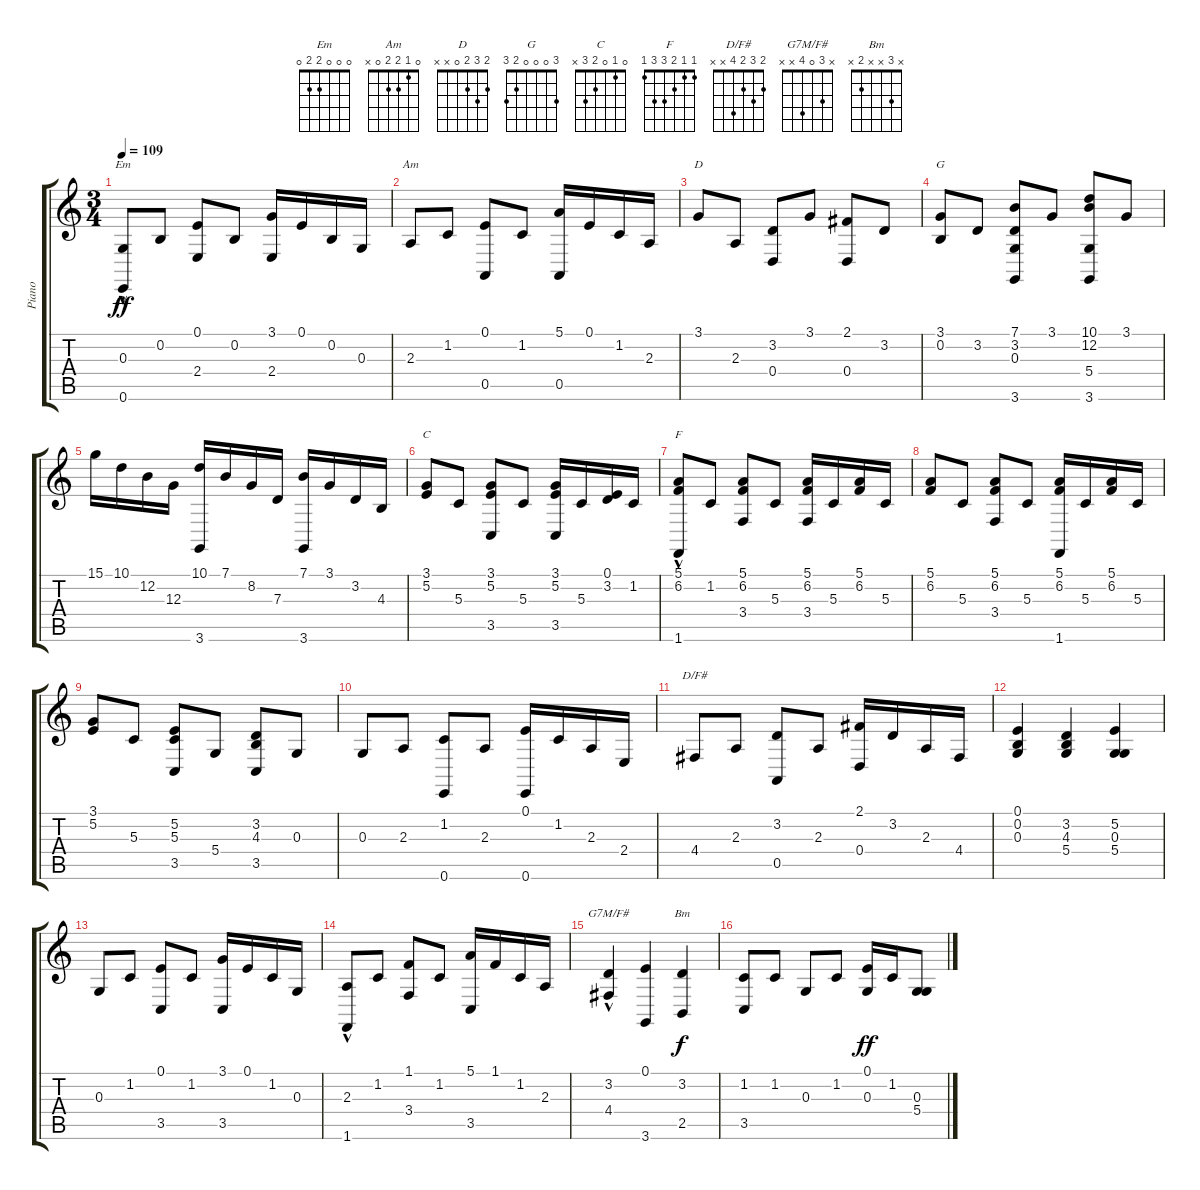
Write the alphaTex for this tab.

\track ("Piano" "Piano") {instrument acousticgrandpiano}
\staff {score tabs}
\tuning (E4 B3 G3 D3 A2 E2) {hide}
\chord ("Em" 0 0 0 2 2 0)
\chord ("Am" 0 1 2 2 0 x)
\chord ("D" 2 3 2 0 x x)
\chord ("G" 3 0 0 0 2 3)
\chord ("C" 0 1 0 2 3 x)
\chord ("F" 1 1 2 3 3 1)
\chord ("D/F#" 2 3 2 4 x x)
\chord ("G7M/F#" x 3 0 4 x x)
\chord ("Bm" x 3 x x 2 x)
\ts (3 4)
\tempo 109
\clef g2
\ks c
(0.3 0.6{hac}).8{ch "Em" dy ff} 0.2.8 (0.1 2.4).8 0.2.8 (3.1 2.4).16 0.1.16 0.2.16 0.3.16 |
2.3.8{ch "Am"} 1.2.8 (0.1 0.5).8 1.2.8 (5.1 0.5).16 0.1.16 1.2.16 2.3.16 |
3.1.8{ch "D"} 2.3.8 (3.2 0.4).8 3.1.8 (2.1 0.4).8 3.2.8 |
(3.1 0.2).8{ch "G"} 3.2.8 (7.1 3.2 0.3 3.6).8 3.1.8 (10.1 12.2 5.4 3.6).8 3.1.8 |
15.1.16 10.1.16 12.2.16 12.3.16 (10.1 3.6).16 7.1.16 8.2.16 7.3.16 (7.1 3.6).16 3.1.16 3.2.16 4.3.16 |
(3.1 5.2).8{ch "C"} 5.3.8 (3.1 5.2 3.5).8 5.3.8 (3.1 5.2 3.5).16 5.3.16 (0.1 3.2).16 1.2.16 |
(5.1 6.2 1.6{hac}).8{ch "F"} 1.2.8 (5.1 6.2 3.4).8 5.3.8 (5.1 6.2 3.4).16 5.3.16 (5.1 6.2).16 5.3.16 |
(5.1 6.2).8 5.3.8 (5.1 6.2 3.4).8 5.3.8 (5.1 6.2 1.6).16 5.3.16 (5.1 6.2).16 5.3.16 |
(3.1 5.2).8 5.3.8 (5.2 5.3 3.5).8 5.4.8 (3.2 4.3 3.5).8 0.3.8 |
0.3.8 2.3.8 (1.2 0.6).8 2.3.8 (0.1 0.6).16 1.2.16 2.3.16 2.4.16 |
4.4.8{ch "D/F#"} 2.3.8 (3.2 0.5).8 2.3.8 (2.1 0.4).16 3.2.16 2.3.16 4.4.16 |
(0.1 0.2 0.3).4 (3.2 4.3 5.4).4 (5.2 0.3 5.4).4 |
0.3.8 1.2.8 (0.1 3.5).8 1.2.8 (3.1 3.5).16 0.1.16 1.2.16 0.3.16 |
(2.3 1.6{hac}).8 1.2.8 (1.1 3.4).8 1.2.8 (5.1 3.5).16 1.1.16 1.2.16 2.3.16 |
(3.2 4.4{hac}).4{ch "G7M/F#"} (0.1 3.6).4 (3.2 2.5).4{ch "Bm" dy f} |
(1.2 3.5).8 1.2.8 0.3.8 1.2.8 (0.1 0.3).16{dy ff} 1.2.16 (0.3 5.4).8
